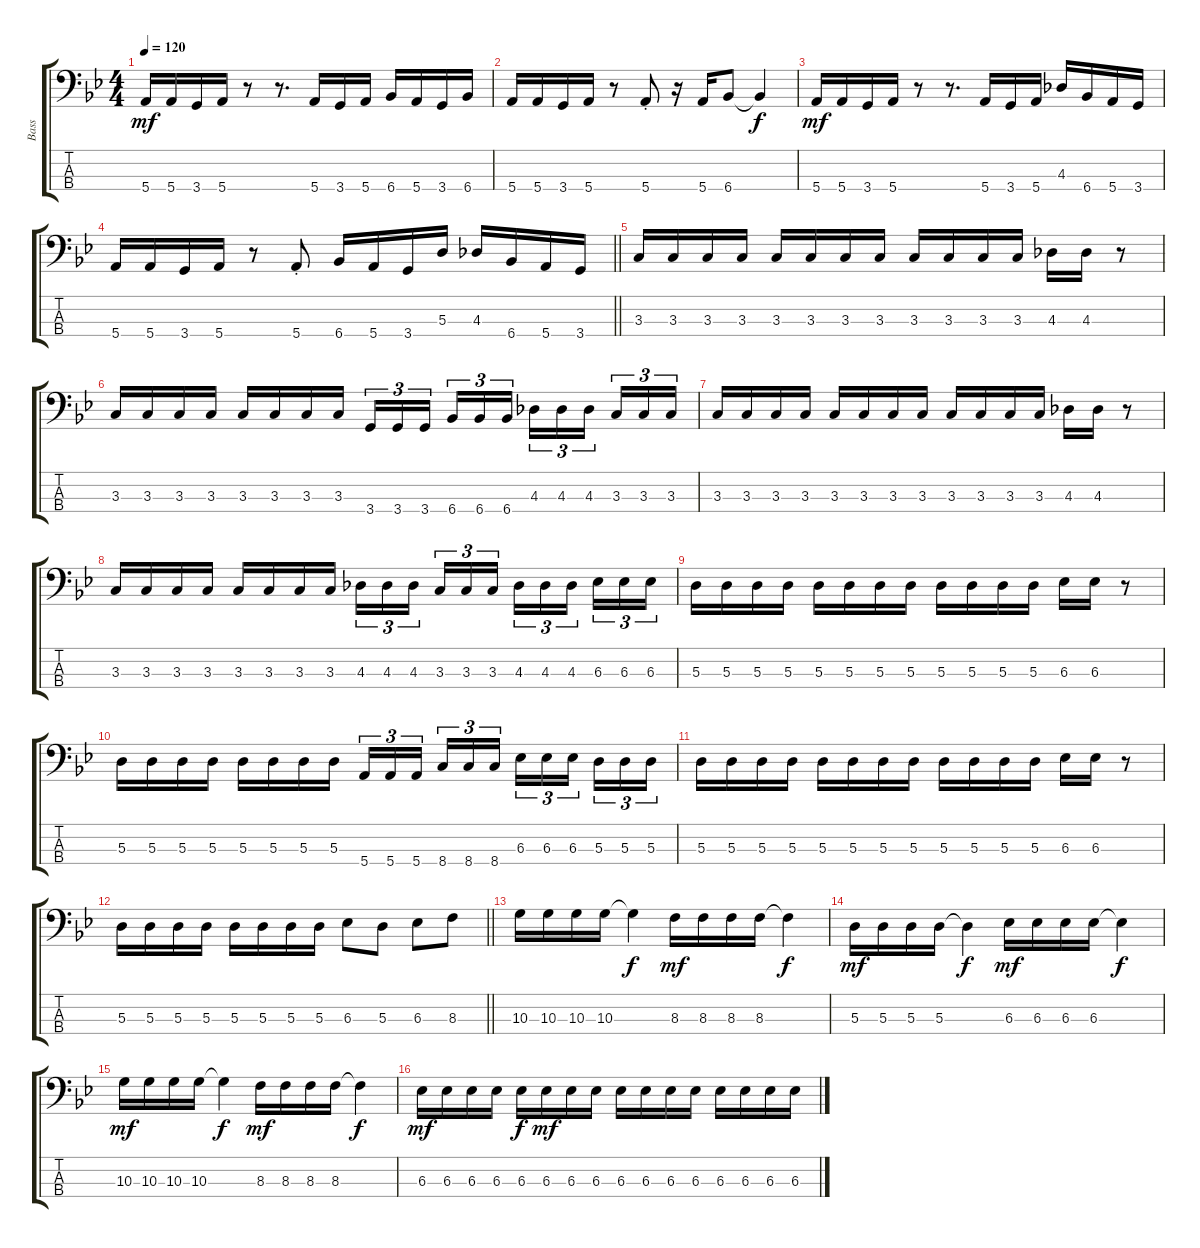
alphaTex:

\track ("Bass" "Bass") {instrument electricbassfinger}
\staff {score tabs}
\tuning (G2 D2 A1 E1) {hide}
\ts (4 4)
\tempo 120
\clef f4
\ks gminor
5.4.16{dy mf} 5.4.16 3.4.16 5.4.16 r.8 r.8{d} 5.4.16 3.4.16 5.4.16 6.4.16 5.4.16 3.4.16 6.4.16 |
5.4.16 5.4.16 3.4.16 5.4.16 r.8 5.4{st}.8 r.16 5.4.16 6.4.8 6.4{t}.4{dy f} |
5.4.16{dy mf} 5.4.16 3.4.16 5.4.16 r.8 r.8{d} 5.4.16 3.4.16 5.4.16 4.3.16 6.4.16 5.4.16 3.4.16 |
\barLineRight lightlight
5.4.16 5.4.16 3.4.16 5.4.16 r.8 5.4{st}.8 6.4.16 5.4.16 3.4.16 5.3.16 4.3.16 6.4.16 5.4.16 3.4.16 |
\section ("" "")
3.3.16 3.3.16 3.3.16 3.3.16 3.3.16 3.3.16 3.3.16 3.3.16 3.3.16 3.3.16 3.3.16 3.3.16 4.3.16 4.3.16 r.8 |
3.3.16 3.3.16 3.3.16 3.3.16 3.3.16 3.3.16 3.3.16 3.3.16 3.4.16{tu (3 2)} 3.4.16{tu (3 2)} 3.4.16{tu (3 2) beam splitsecondary} 6.4.16{tu (3 2)} 6.4.16{tu (3 2)} 6.4.16{tu (3 2)} 4.3.16{tu (3 2)} 4.3.16{tu (3 2)} 4.3.16{tu (3 2) beam splitsecondary} 3.3.16{tu (3 2)} 3.3.16{tu (3 2)} 3.3.16{tu (3 2)} |
3.3.16 3.3.16 3.3.16 3.3.16 3.3.16 3.3.16 3.3.16 3.3.16 3.3.16 3.3.16 3.3.16 3.3.16 4.3.16 4.3.16 r.8 |
3.3.16 3.3.16 3.3.16 3.3.16 3.3.16 3.3.16 3.3.16 3.3.16 4.3.16{tu (3 2)} 4.3.16{tu (3 2)} 4.3.16{tu (3 2) beam splitsecondary} 3.3.16{tu (3 2)} 3.3.16{tu (3 2)} 3.3.16{tu (3 2)} 4.3.16{tu (3 2)} 4.3.16{tu (3 2)} 4.3.16{tu (3 2) beam splitsecondary} 6.3.16{tu (3 2)} 6.3.16{tu (3 2)} 6.3.16{tu (3 2)} |
5.3.16 5.3.16 5.3.16 5.3.16 5.3.16 5.3.16 5.3.16 5.3.16 5.3.16 5.3.16 5.3.16 5.3.16 6.3.16 6.3.16 r.8 |
5.3.16 5.3.16 5.3.16 5.3.16 5.3.16 5.3.16 5.3.16 5.3.16 5.4.16{tu (3 2)} 5.4.16{tu (3 2)} 5.4.16{tu (3 2) beam splitsecondary} 8.4.16{tu (3 2)} 8.4.16{tu (3 2)} 8.4.16{tu (3 2)} 6.3.16{tu (3 2)} 6.3.16{tu (3 2)} 6.3.16{tu (3 2) beam splitsecondary} 5.3.16{tu (3 2)} 5.3.16{tu (3 2)} 5.3.16{tu (3 2)} |
5.3.16 5.3.16 5.3.16 5.3.16 5.3.16 5.3.16 5.3.16 5.3.16 5.3.16 5.3.16 5.3.16 5.3.16 6.3.16 6.3.16 r.8 |
\barLineRight lightlight
5.3.16 5.3.16 5.3.16 5.3.16 5.3.16 5.3.16 5.3.16 5.3.16 6.3.8 5.3.8 6.3.8 8.3.8 |
\section ("" "")
10.3.16 10.3.16 10.3.16 10.3.16 10.3{t}.4{dy f} 8.3.16{dy mf} 8.3.16 8.3.16 8.3.16 8.3{t}.4{dy f} |
5.3.16{dy mf} 5.3.16 5.3.16 5.3.16 5.3{t}.4{dy f} 6.3.16{dy mf} 6.3.16 6.3.16 6.3.16 6.3{t}.4{dy f} |
10.3.16{dy mf} 10.3.16 10.3.16 10.3.16 10.3{t}.4{dy f} 8.3.16{dy mf} 8.3.16 8.3.16 8.3.16 8.3{t}.4{dy f} |
6.3.16{dy mf} 6.3.16 6.3.16 6.3.16 6.3.16{dy f} 6.3.16{dy mf} 6.3.16 6.3.16 6.3.16 6.3.16 6.3.16 6.3.16 6.3.16 6.3.16 6.3.16 6.3.16
